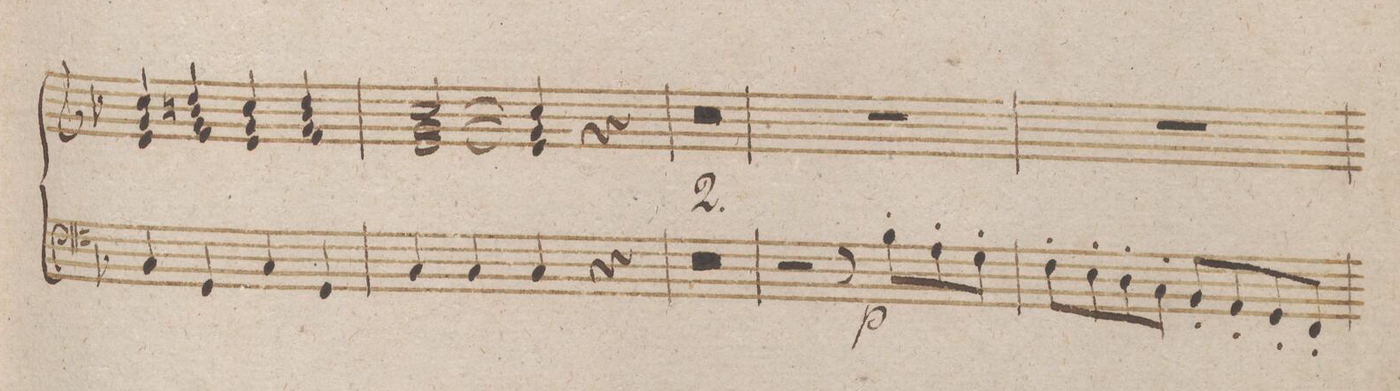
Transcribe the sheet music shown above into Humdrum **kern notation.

**kern
*I"Organo.
*clefF4
*k[b-]
*met(c|)
*M2/2
4C/
4GG/
4C/
4GG/
=41
4C/
4C/
4C/
4r
=42
0r
=43
=44
2r
8r
8B-'\L
8A'\
8G'\J
=45
8F'\L
8E'\
8D'\
8C'\J
8BB-'/L
8AA'/
8GG'/
8FF'/J
=46
*-
